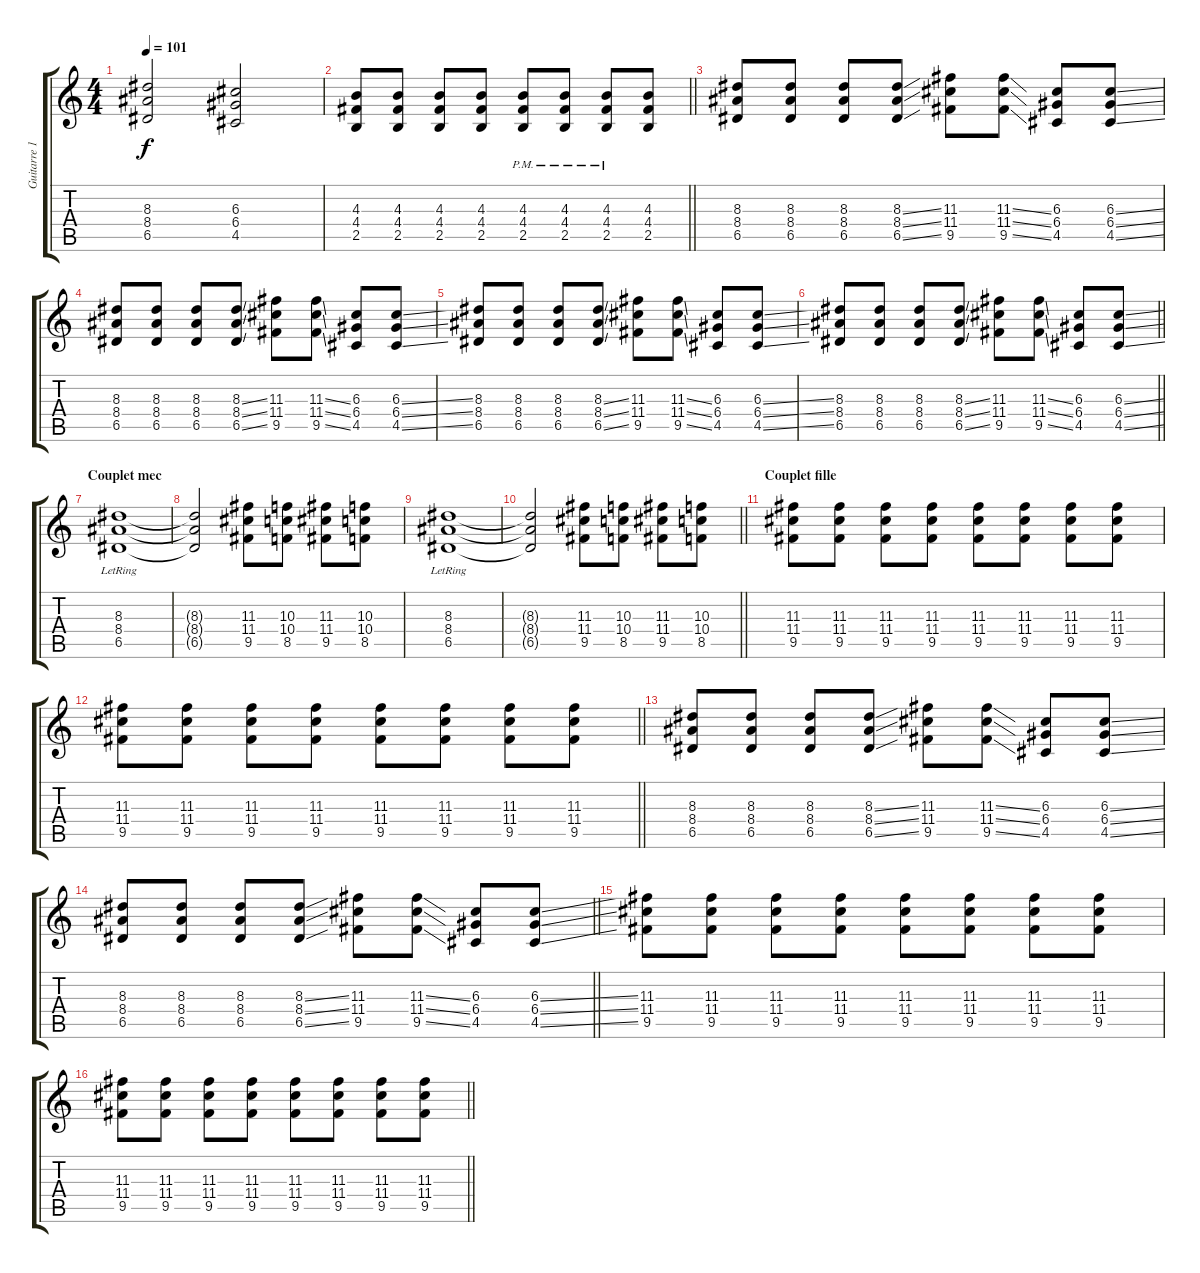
\track ("Guitarre 1" "Guitarre 1") {instrument distortionguitar}
\staff {score tabs}
\tuning (E4 B3 G3 D3 A2 E2) {hide}
\ts (4 4)
\tempo 101
\clef g2
\ks c
(8.3 8.4 6.5).2{dy f} (6.3 6.4 4.5).2 |
\barLineRight lightlight
(4.3 4.4 2.5).8 (4.3 4.4 2.5).8 (4.3 4.4 2.5).8 (4.3 4.4 2.5).8 (4.3{pm} 4.4{pm} 2.5{pm}).8 (4.3{pm} 4.4{pm} 2.5{pm}).8 (4.3{pm} 4.4{pm} 2.5{pm}).8 (4.3 4.4 2.5).8 |
(8.3 8.4 6.5).8 (8.3 8.4 6.5).8 (8.3 8.4 6.5).8 (8.3{ss} 8.4{ss} 6.5{ss}).8 (11.3 11.4 9.5).8 (11.3{ss} 11.4{ss} 9.5{ss}).8 (6.3 6.4 4.5).8 (6.3{ss} 6.4{ss} 4.5{ss}).8 |
(8.3 8.4 6.5).8 (8.3 8.4 6.5).8 (8.3 8.4 6.5).8 (8.3{ss} 8.4{ss} 6.5{ss}).8 (11.3 11.4 9.5).8 (11.3{ss} 11.4{ss} 9.5{ss}).8 (6.3 6.4 4.5).8 (6.3{ss} 6.4{ss} 4.5{ss}).8 |
(8.3 8.4 6.5).8 (8.3 8.4 6.5).8 (8.3 8.4 6.5).8 (8.3{ss} 8.4{ss} 6.5{ss}).8 (11.3 11.4 9.5).8 (11.3{ss} 11.4{ss} 9.5{ss}).8 (6.3 6.4 4.5).8 (6.3{ss} 6.4{ss} 4.5{ss}).8 |
\barLineRight lightlight
(8.3 8.4 6.5).8 (8.3 8.4 6.5).8 (8.3 8.4 6.5).8 (8.3{ss} 8.4{ss} 6.5{ss}).8 (11.3 11.4 9.5).8 (11.3{ss} 11.4{ss} 9.5{ss}).8 (6.3 6.4 4.5).8 (6.3{ss} 6.4{ss} 4.5{ss}).8 |
\section ("" "Couplet mec")
(8.3 8.4{lr} 6.5).1 |
(8.3{t} 8.4{t} 6.5{t}).2 (11.3 11.4 9.5).8 (10.3 10.4 8.5).8 (11.3 11.4 9.5).8 (10.3 10.4 8.5).8 |
(8.3 8.4{lr} 6.5).1 |
\barLineRight lightlight
(8.3{t} 8.4{t} 6.5{t}).2 (11.3 11.4 9.5).8 (10.3 10.4 8.5).8 (11.3 11.4 9.5).8 (10.3 10.4 8.5).8 |
\section ("" "Couplet fille")
(11.3 11.4 9.5).8 (11.3 11.4 9.5).8 (11.3 11.4 9.5).8 (11.3 11.4 9.5).8 (11.3 11.4 9.5).8 (11.3 11.4 9.5).8 (11.3 11.4 9.5).8 (11.3 11.4 9.5).8 |
\barLineRight lightlight
(11.3 11.4 9.5).8 (11.3 11.4 9.5).8 (11.3 11.4 9.5).8 (11.3 11.4 9.5).8 (11.3 11.4 9.5).8 (11.3 11.4 9.5).8 (11.3 11.4 9.5).8 (11.3 11.4 9.5).8 |
(8.3 8.4 6.5).8 (8.3 8.4 6.5).8 (8.3 8.4 6.5).8 (8.3{ss} 8.4{ss} 6.5{ss}).8 (11.3 11.4 9.5).8 (11.3{ss} 11.4{ss} 9.5{ss}).8 (6.3 6.4 4.5).8 (6.3{ss} 6.4{ss} 4.5{ss}).8 |
\barLineRight lightlight
(8.3 8.4 6.5).8 (8.3 8.4 6.5).8 (8.3 8.4 6.5).8 (8.3{ss} 8.4{ss} 6.5{ss}).8 (11.3 11.4 9.5).8 (11.3{ss} 11.4{ss} 9.5{ss}).8 (6.3 6.4 4.5).8 (6.3{ss} 6.4{ss} 4.5{ss}).8 |
(11.3 11.4 9.5).8 (11.3 11.4 9.5).8 (11.3 11.4 9.5).8 (11.3 11.4 9.5).8 (11.3 11.4 9.5).8 (11.3 11.4 9.5).8 (11.3 11.4 9.5).8 (11.3 11.4 9.5).8 |
\barLineRight lightlight
(11.3 11.4 9.5).8 (11.3 11.4 9.5).8 (11.3 11.4 9.5).8 (11.3 11.4 9.5).8 (11.3 11.4 9.5).8 (11.3 11.4 9.5).8 (11.3 11.4 9.5).8 (11.3 11.4 9.5).8
